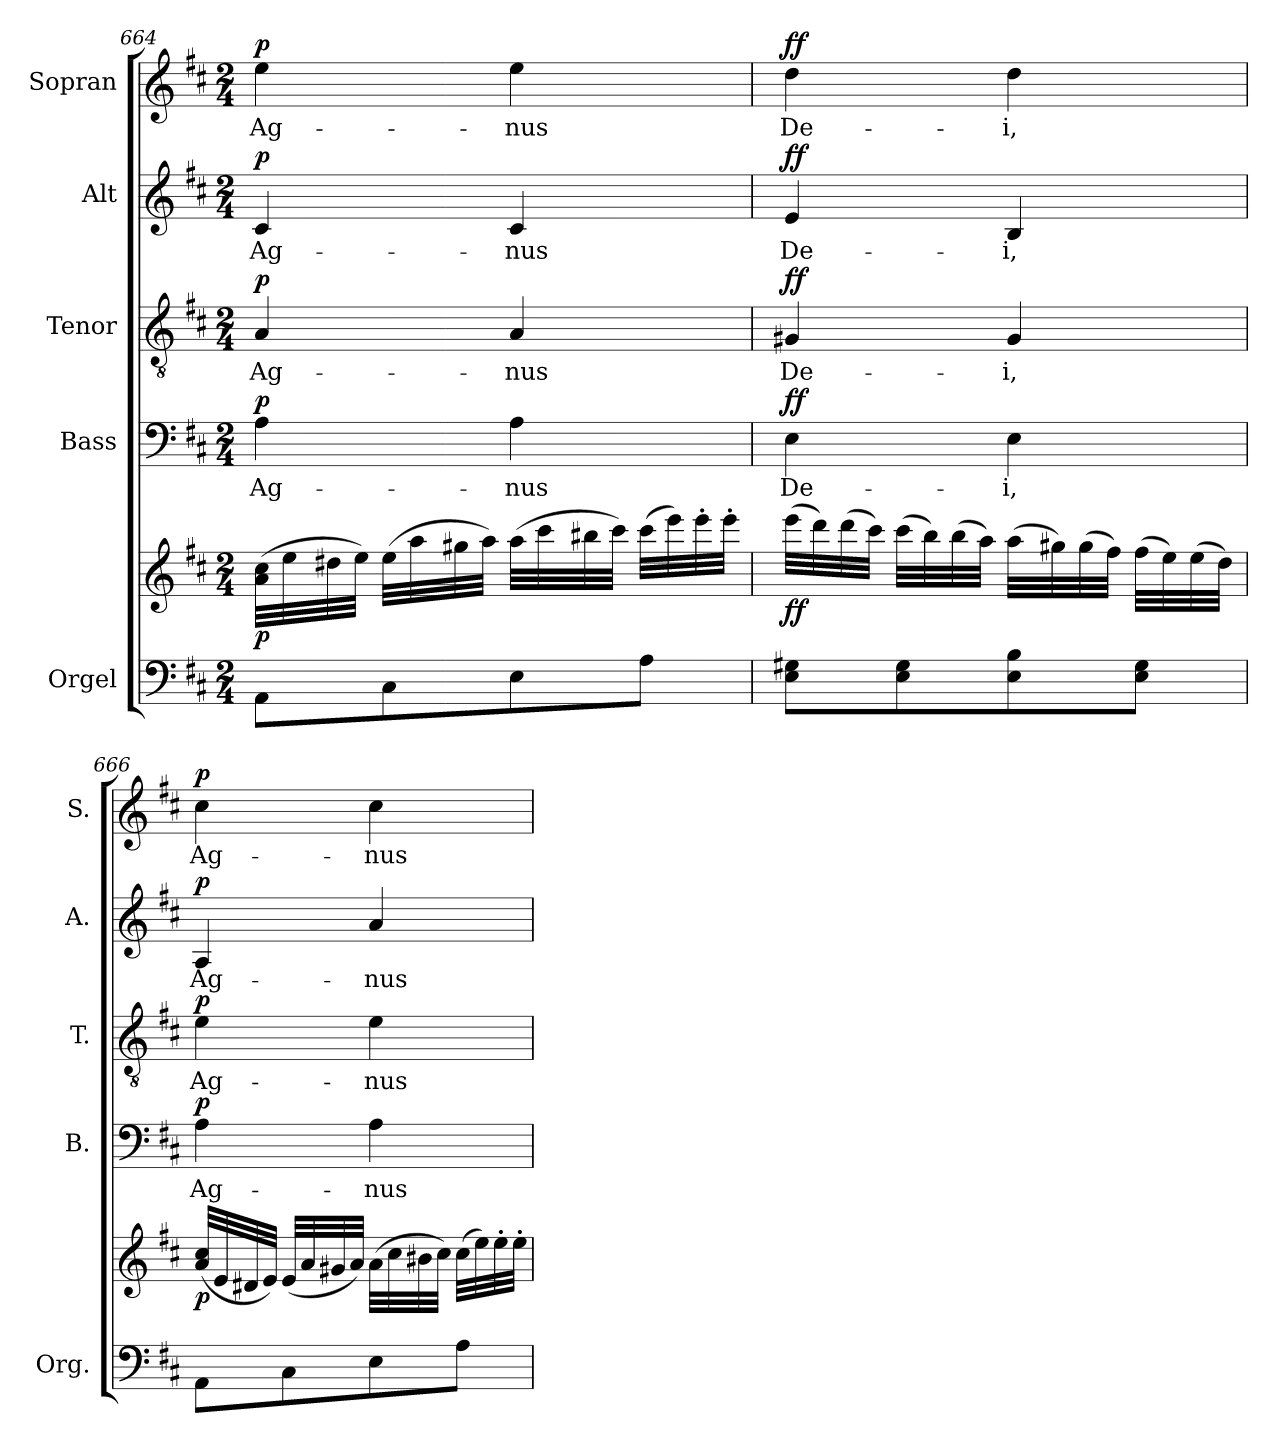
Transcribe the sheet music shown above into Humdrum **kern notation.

**kern	**kern	**dynam	**kern	**text	**dynam	**kern	**text	**dynam	**kern	**text	**dynam	**kern	**text	**dynam
*part5	*part5	*part5	*part4	*part4	*part4	*part3	*part3	*part3	*part2	*part2	*part2	*part1	*part1	*part1
*staff6	*staff5	*staff5/6	*staff4	*staff4	*staff4	*staff3	*staff3	*staff3	*staff2	*staff2	*staff2	*staff1	*staff1	*staff1
*I"Orgel	*	*	*I"Bass	*	*	*I"Tenor	*	*	*I"Alt	*	*	*I"Sopran	*	*
*I'Org.	*	*	*I'B.	*	*	*I'T.	*	*	*I'A.	*	*	*I'S.	*	*
*clefF4	*clefG2	*	*clefF4	*	*	*clefGv2	*	*	*clefG2	*	*	*clefG2	*	*
*k[f#c#]	*k[f#c#]	*	*k[f#c#]	*	*	*k[f#c#]	*	*	*k[f#c#]	*	*	*k[f#c#]	*	*
*D:	*D:	*	*D:	*	*	*D:	*	*	*D:	*	*	*D:	*	*
*M2/4	*M2/4	*	*M2/4	*	*	*M2/4	*	*	*M2/4	*	*	*M2/4	*	*
=664	=664	=664	=664	=664	=664	=664	=664	=664	=664	=664	=664	=664	=664	=664
!	!	!LO:DY:b	!	!LO:LY:b	!LO:DY:a	!	!LO:LY:b	!LO:DY:a	!	!LO:LY:b	!LO:DY:a	!	!LO:LY:b	!LO:DY:a
8AA\L	(>32a\ 32cc#\LLL	p	4A\	Ag-	p	4A/	Ag-	p	4c#/	Ag-	p	4ee\	Ag-	p
.	32ee\	.	.	.	.	.	.	.	.	.	.	.	.	.
.	32dd#X\	.	.	.	.	.	.	.	.	.	.	.	.	.
.	32ee\JJJ)	.	.	.	.	.	.	.	.	.	.	.	.	.
8C#\	(>32ee\LLL	.	.	.	.	.	.	.	.	.	.	.	.	.
.	32aa\	.	.	.	.	.	.	.	.	.	.	.	.	.
.	32gg#X\	.	.	.	.	.	.	.	.	.	.	.	.	.
.	32aa\JJJ)	.	.	.	.	.	.	.	.	.	.	.	.	.
!	!	!	!	!LO:LY:b	!	!	!LO:LY:b	!	!	!LO:LY:b	!	!	!LO:LY:b	!
8E\	(>32aa\LLL	.	4A\	-nus	.	4A/	-nus	.	4c#/	-nus	.	4ee\	-nus	.
.	32ccc#\	.	.	.	.	.	.	.	.	.	.	.	.	.
.	32bb#X\	.	.	.	.	.	.	.	.	.	.	.	.	.
.	32ccc#\JJJ)	.	.	.	.	.	.	.	.	.	.	.	.	.
8A\J	(>32ccc#\LLL	.	.	.	.	.	.	.	.	.	.	.	.	.
.	32eee\)	.	.	.	.	.	.	.	.	.	.	.	.	.
.	32eee'>\	.	.	.	.	.	.	.	.	.	.	.	.	.
.	32eee'>\JJJ	.	.	.	.	.	.	.	.	.	.	.	.	.
!!LO:PB:g=z
=665	=665	=665	=665	=665	=665	=665	=665	=665	=665	=665	=665	=665	=665	=665
!	!	!LO:DY:b	!	!LO:LY:b	!LO:DY:a	!	!LO:LY:b	!LO:DY:a	!	!LO:LY:b	!LO:DY:a	!	!LO:LY:b	!LO:DY:a
8E\ 8G#X\L	(>32eee\LLL	ff	4E\	De-	ff	4G#X/	De-	ff	4e/	De-	ff	4dd\	De-	ff
.	32ddd\)	.	.	.	.	.	.	.	.	.	.	.	.	.
.	(>32ddd\	.	.	.	.	.	.	.	.	.	.	.	.	.
.	32ccc#\JJJ)	.	.	.	.	.	.	.	.	.	.	.	.	.
8E\ 8G#\	(>32ccc#\LLL	.	.	.	.	.	.	.	.	.	.	.	.	.
.	32bb\)	.	.	.	.	.	.	.	.	.	.	.	.	.
.	(>32bb\	.	.	.	.	.	.	.	.	.	.	.	.	.
.	32aa\JJJ)	.	.	.	.	.	.	.	.	.	.	.	.	.
!	!	!	!	!LO:LY:b	!	!	!LO:LY:b	!	!	!LO:LY:b	!	!	!LO:LY:b	!
8E\ 8B\	(>32aa\LLL	.	4E\	-i,	.	4G#/	-i,	.	4B/	-i,	.	4dd\	-i,	.
.	32gg#X\)	.	.	.	.	.	.	.	.	.	.	.	.	.
.	(>32gg#\	.	.	.	.	.	.	.	.	.	.	.	.	.
.	32ff#\JJJ)	.	.	.	.	.	.	.	.	.	.	.	.	.
8E\ 8G#\J	(>32ff#\LLL	.	.	.	.	.	.	.	.	.	.	.	.	.
.	32ee\)	.	.	.	.	.	.	.	.	.	.	.	.	.
.	(>32ee\	.	.	.	.	.	.	.	.	.	.	.	.	.
.	32dd\JJJ)	.	.	.	.	.	.	.	.	.	.	.	.	.
=666	=666	=666	=666	=666	=666	=666	=666	=666	=666	=666	=666	=666	=666	=666
!	!	!LO:DY:b	!	!LO:LY:b	!LO:DY:a	!	!LO:LY:b	!LO:DY:a	!	!LO:LY:b	!LO:DY:a	!	!LO:LY:b	!LO:DY:a
8AA\L	(<32a/ 32cc#/LLL	p	4A\	Ag-	p	4e\	Ag-	p	4A/	Ag-	p	4cc#\	Ag-	p
.	32e/	.	.	.	.	.	.	.	.	.	.	.	.	.
.	32d#X/	.	.	.	.	.	.	.	.	.	.	.	.	.
.	32e/JJJ)	.	.	.	.	.	.	.	.	.	.	.	.	.
8C#\	(<32e/LLL	.	.	.	.	.	.	.	.	.	.	.	.	.
.	32a/	.	.	.	.	.	.	.	.	.	.	.	.	.
.	32g#X/	.	.	.	.	.	.	.	.	.	.	.	.	.
.	32a/JJJ)	.	.	.	.	.	.	.	.	.	.	.	.	.
!	!	!	!	!LO:LY:b	!	!	!LO:LY:b	!	!	!LO:LY:b	!	!	!LO:LY:b	!
8E\	(>32a\LLL	.	4A\	-nus	.	4e\	-nus	.	4a/	-nus	.	4cc#\	-nus	.
.	32cc#\	.	.	.	.	.	.	.	.	.	.	.	.	.
.	32b#X\	.	.	.	.	.	.	.	.	.	.	.	.	.
.	32cc#\JJJ)	.	.	.	.	.	.	.	.	.	.	.	.	.
8A\J	(>32cc#\LLL	.	.	.	.	.	.	.	.	.	.	.	.	.
.	32ee\)	.	.	.	.	.	.	.	.	.	.	.	.	.
.	32ee'>\	.	.	.	.	.	.	.	.	.	.	.	.	.
.	32ee'>\JJJ	.	.	.	.	.	.	.	.	.	.	.	.	.
=	=	=	=	=	=	=	=	=	=	=	=	=	=	=
*-	*-	*-	*-	*-	*-	*-	*-	*-	*-	*-	*-	*-	*-	*-
